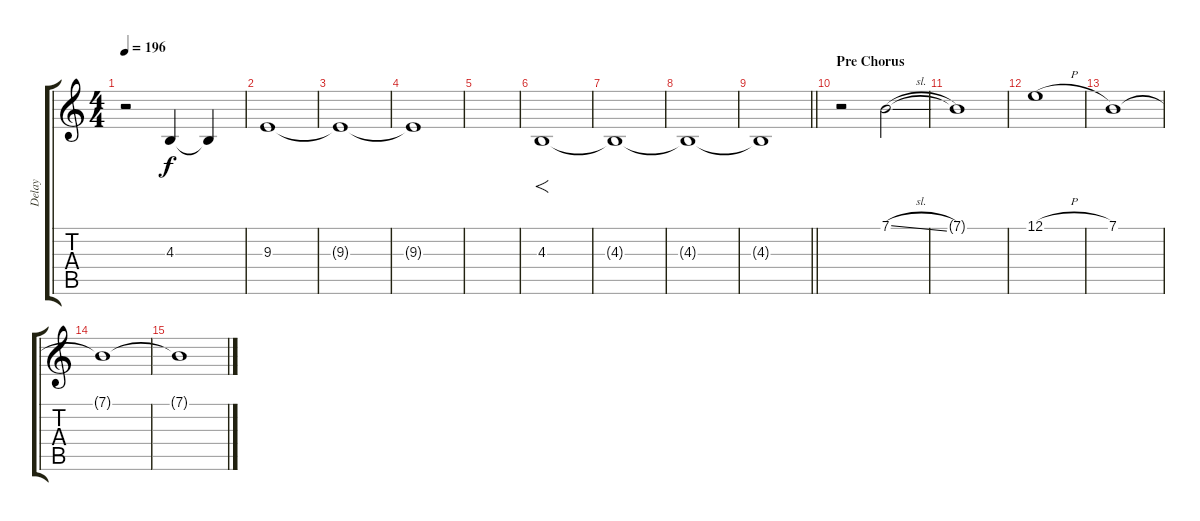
\track ("Delay" "Delay") {instrument stringensemble1}
\staff {score tabs}
\tuning (E4 B3 G3 D3 A2 E2) {hide}
\ts (4 4)
\tempo 196
\clef g2
\ks c
r.2{dy f} 4.3.4 4.3{t}.4 |
9.3.1 |
9.3{t}.1 |
9.3{t}.1 |
|
4.3.1{f} |
4.3{t}.1 |
4.3{t}.1 |
\barLineRight lightlight
4.3{t}.1 |
\section ("" "Pre Chorus")
r.2 7.1{sl}.2 |
7.1{t}.1 |
12.1{h}.1 |
7.1.1 |
7.1{t}.1 |
7.1{t}.1
